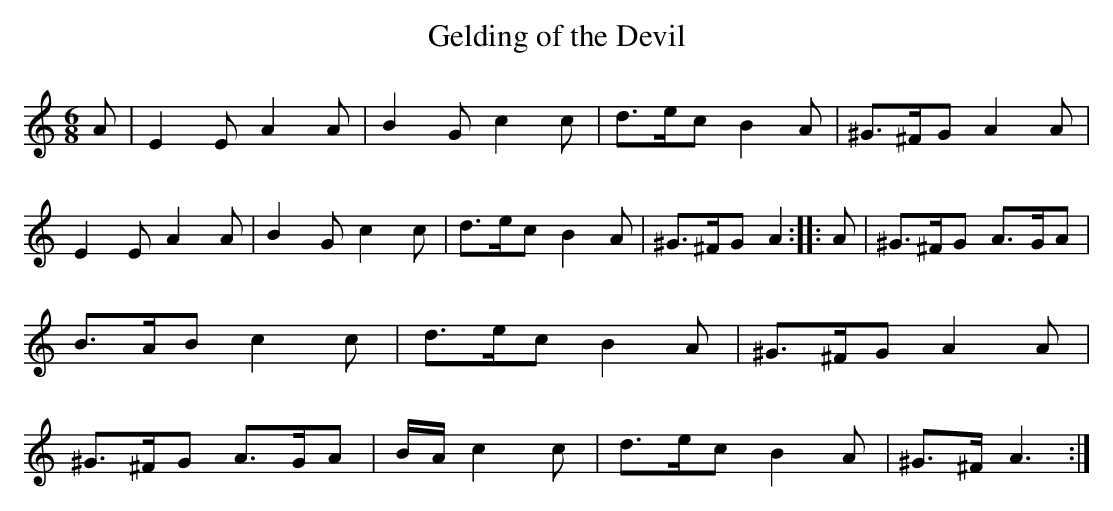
X:1
T:Gelding of the Devil
M:6/8
L:1/8
K:C
A|E2 E A2 A|B2 G c2 c|d>ec B2 A|^G>^FG A2 A|E2 E A2 A|B2 G c2 c|\
d>ec B2 A|^G>^FG A2::A| ^G>^FG A>GA| B>AB c2 c|d>ec B2 A| ^G>^FG A2 A|\
^G>^FG  A>GA|B/2A/2 c2 c| d>ec B2 A| ^G>^F A3:|
